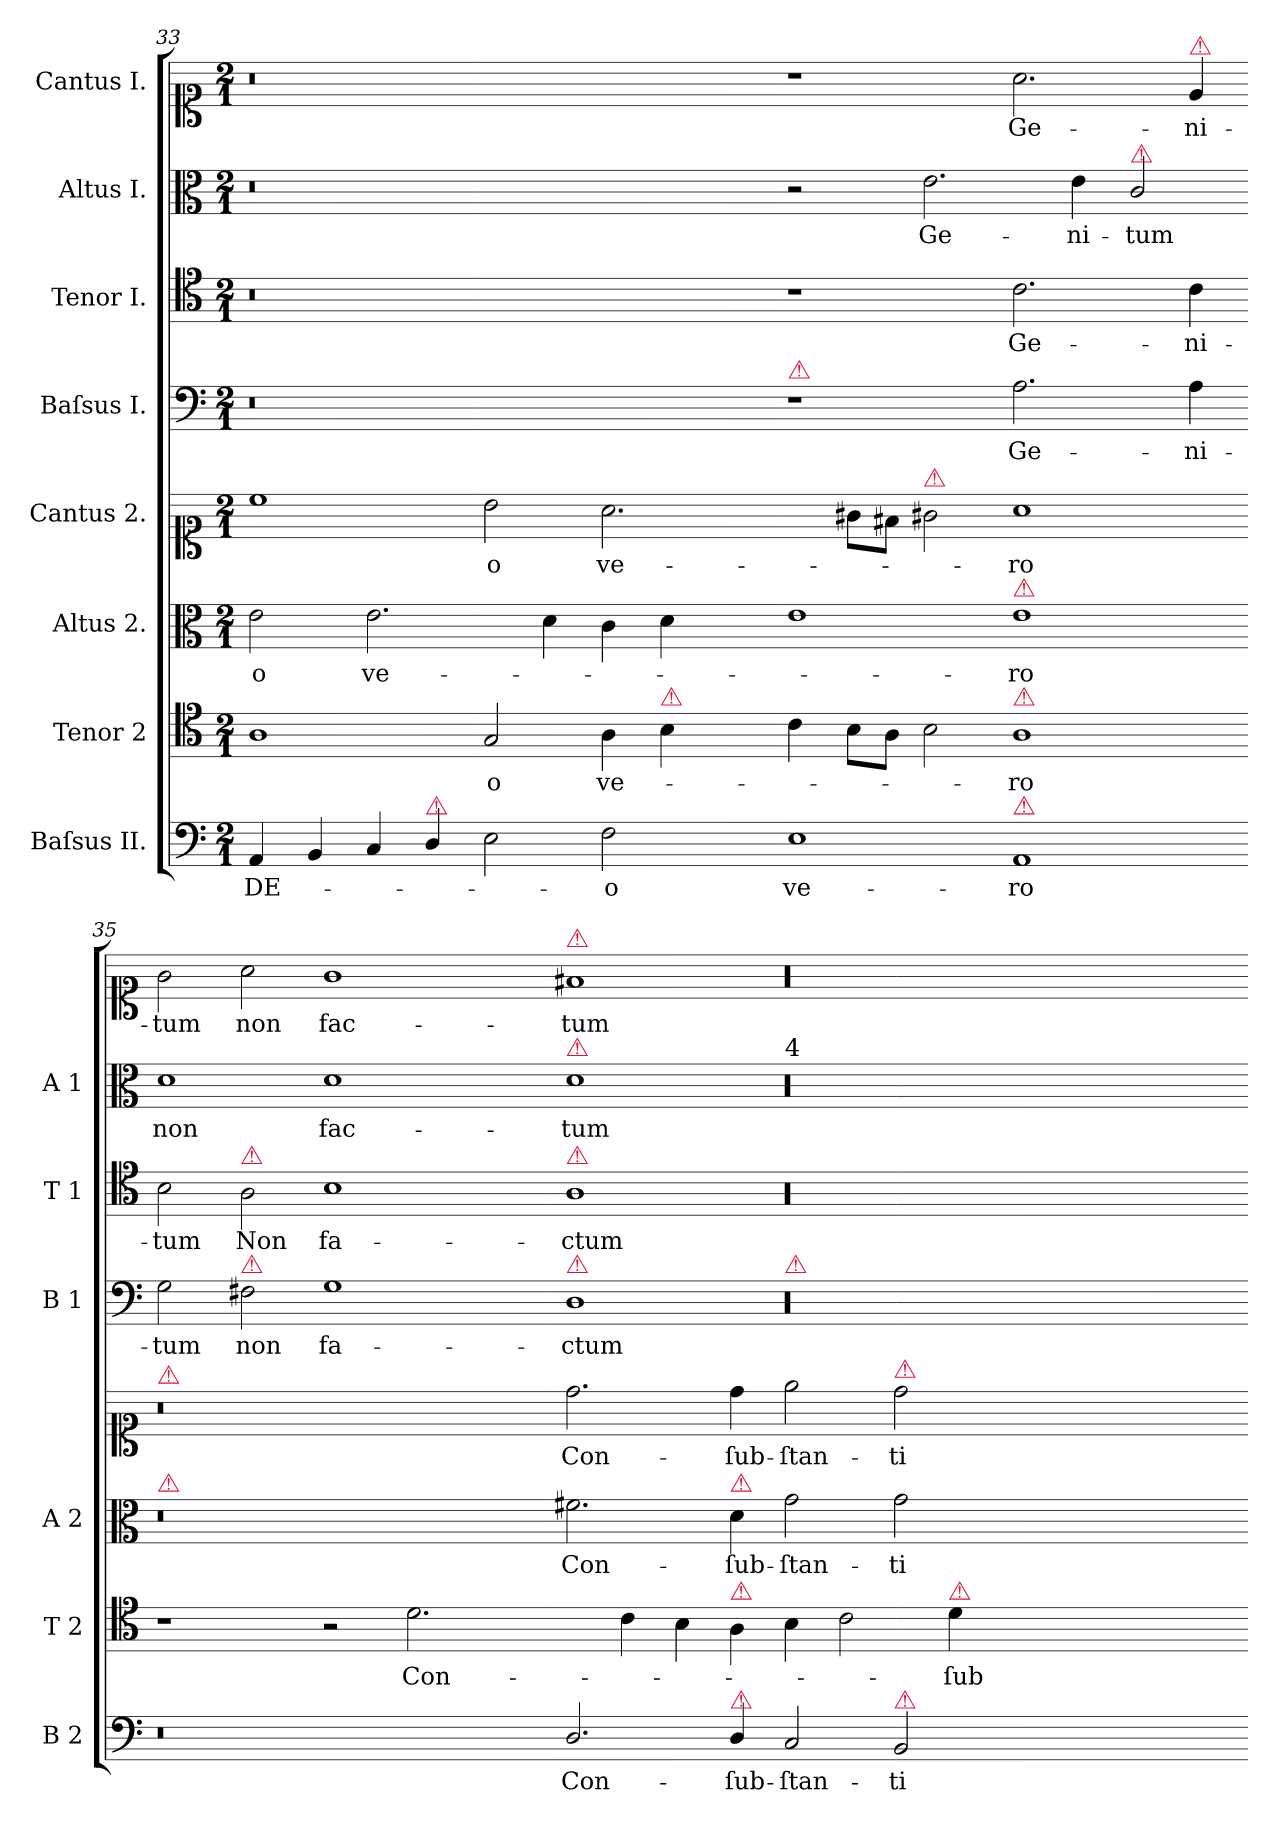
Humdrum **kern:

**kern	**text	**kern	**text	**kern	**text	**kern	**text	**kern	**text	**kern	**text	**kern	**text	**kern	**text
*part8	*part8	*part7	*part7	*part6	*part6	*part5	*part5	*part4	*part4	*part3	*part3	*part2	*part2	*part1	*part1
*staff8	*staff8	*staff7	*staff7	*staff6	*staff6	*staff5	*staff5	*staff4	*staff4	*staff3	*staff3	*staff2	*staff2	*staff1	*staff1
*I"Baſsus II.	*	*I"Tenor 2	*	*I"Altus 2.	*	*I"Cantus 2.	*	*I"Baſsus I.	*	*I"Tenor I.	*	*I"Altus I.	*	*I"Cantus I.	*
*I'B 2	*	*I'T 2	*	*I'A 2	*	*	*	*I'B 1	*	*I'T 1	*	*I'A 1	*	*	*
*clefF4	*	*clefC4	*	*clefC3	*	*clefC1	*	*clefF4	*	*clefC4	*	*clefC3	*	*clefC1	*
*k[]	*	*k[]	*	*k[]	*	*k[]	*	*k[]	*	*k[]	*	*k[]	*	*k[]	*
*a:	*	*a:	*	*a:	*	*a:	*	*a:	*	*a:	*	*a:	*	*a:	*
*M2/1	*	*M2/1	*	*M2/1	*	*M2/1	*	*M2/1	*	*M2/1	*	*M2/1	*	*M2/1	*
=33	=33	=33	=33	=33	=33	=33	=33	=33	=33	=33	=33	=33	=33	=33	=33
4AA/	DE-	1A	.	2e\	-o	1cc	.	0r	.	0r	.	0r	.	0r	.
4BB/	.	.	.	.	.	.	.	.	.	.	.	.	.	.	.
4C/	.	.	.	2.e\	ve-	.	.	.	.	.	.	.	.	.	.
!LO:TX:a:color=crimson:t=⚠	!	!	!	!	!	!	!	!	!	!	!	!	!	!	!
4D/	.	.	.	.	.	.	.	.	.	.	.	.	.	.	.
2E\	.	2G/	-o	.	.	2b\	-o	.	.	.	.	.	.	.	.
.	.	.	.	4d\	.	.	.	.	.	.	.	.	.	.	.
2F\	-o	4A\	ve-	4c\	.	2.a\	ve-	.	.	.	.	.	.	.	.
!	!	!LO:TX:a:color=crimson:t=⚠	!	!	!	!	!	!	!	!	!	!	!	!	!
.	.	4B\	.	4d\	.	.	.	.	.	.	.	.	.	.	.
4ryy	.	4ryy	.	4ryy	.	.	.	4ryy	.	4ryy	.	4ryy	.	4ryy	.
=34-	=34-	=34-	=34-	=34-	=34-	=34-	=34-	=34-	=34-	=34-	=34-	=34-	=34-	=34-	=34-
!	!	!	!	!	!	!	!	!LO:TX:a:color=crimson:t=⚠	!	!	!	!	!	!	!
1E	ve-	4c\	.	1e	.	4ryy	.	1r	.	1r	.	2r	.	1r	.
.	.	8B\L	.	.	.	8g#X\L	.	.	.	.	.	.	.	.	.
.	.	8A\J	.	.	.	8f#X\J	.	.	.	.	.	.	.	.	.
!	!	!	!	!	!	!LO:TX:a:color=crimson:t=⚠	!	!	!	!	!	!	!	!	!
.	.	2B\	.	.	.	2g#X\	.	.	.	.	.	2.e\	Ge-	.	.
!	!	!	!	!LO:TX:a:color=crimson:t=⚠	!	!	!	!	!	!	!	!	!	!	!
!	!	!LO:TX:a:color=crimson:t=⚠	!	!	!	!	!	!	!	!	!	!	!	!	!
!LO:TX:a:color=crimson:t=⚠	!	!	!	!	!	!	!	!	!	!	!	!	!	!	!
1AA	-ro	1A	-ro	1e	-ro	1a	-ro	2.A\	Ge-	2.c\	Ge-	.	.	2.a\	Ge-
.	.	.	.	.	.	.	.	.	.	.	.	4e\	-ni-	.	.
!	!	!	!	!	!	!	!	!	!	!	!	!LO:TX:a:color=crimson:t=⚠	!	!	!
.	.	.	.	.	.	.	.	.	.	.	.	2c/	-tum	.	.
!	!	!	!	!	!	!	!	!	!	!	!	!	!	!LO:TX:a:color=crimson:t=⚠	!
.	.	.	.	.	.	.	.	4A\	-ni-	4c\	-ni-	.	.	4e/	-ni-
=35-	=35-	=35-	=35-	=35-	=35-	=35-	=35-	=35-	=35-	=35-	=35-	=35-	=35-	=35-	=35-
!	!	!	!	!	!	!LO:TX:a:color=crimson:t=⚠	!	!	!	!	!	!	!	!	!
!	!	!	!	!LO:TX:a:color=crimson:t=⚠	!	!	!	!	!	!	!	!	!	!	!
0r	.	1r	.	0r	.	0r	.	2G\	-tum	2B\	-tum	1d	non	2g\	-tum
!	!	!	!	!	!	!	!	!	!	!LO:TX:a:color=crimson:t=⚠	!	!	!	!	!
!	!	!	!	!	!	!	!	!LO:TX:a:color=crimson:t=⚠	!	!	!	!	!	!	!
.	.	.	.	.	.	.	.	2F#X\	non	2A\	Non	.	.	2a\	non
.	.	2r	.	.	.	.	.	1G	fa-	1B	fa-	1d	fac-	1g	fac-
.	.	2.d\	Con-	.	.	.	.	.	.	.	.	.	.	.	.
4ryy	.	.	.	4ryy	.	4ryy	.	4ryy	.	4ryy	.	4ryy	.	4ryy	.
=36-	=36-	=36-	=36-	=36-	=36-	=36-	=36-	=36-	=36-	=36-	=36-	=36-	=36-	=36-	=36-
!	!	!	!	!	!	!	!	!	!	!	!	!	!	!LO:TX:a:color=crimson:t=⚠	!
!	!	!	!	!	!	!	!	!	!	!	!	!LO:TX:a:color=crimson:t=⚠	!	!	!
!	!	!	!	!	!	!	!	!	!	!LO:TX:a:color=crimson:t=⚠	!	!	!	!	!
!	!	!	!	!	!	!	!	!LO:TX:a:color=crimson:t=⚠	!	!	!	!	!	!	!
2.D/	Con-	4ryy	.	2.f#X\	Con-	2.dd\	Con-	1D	-ctum	1A	-ctum	1d	-tum	1f#X	-tum
.	.	4c\	.	.	.	.	.	.	.	.	.	.	.	.	.
.	.	4B\	.	.	.	.	.	.	.	.	.	.	.	.	.
!	!	!	!	!LO:TX:a:color=crimson:t=⚠	!	!	!	!	!	!	!	!	!	!	!
!	!	!LO:TX:a:color=crimson:t=⚠	!	!	!	!	!	!	!	!	!	!	!	!	!
!LO:TX:a:color=crimson:t=⚠	!	!	!	!	!	!	!	!	!	!	!	!	!	!	!
4D/	-ſub-	4A\	.	4d\	-ſub-	4dd\	-ſub-	.	.	.	.	.	.	.	.
!	!	!	!	!	!	!	!	!	!	!	!	!LO:TX:a:t=4	!	!	!
!	!	!	!	!	!	!	!	!LO:TX:a:color=crimson:t=⚠	!	!	!	!	!	!	!
2C/	-ſtan-	4B\	.	2g\	-ſtan-	2ee\	-ſtan-	00r	.	00r	.	00r	.	00r	.
.	.	2c\	.	.	.	.	.	.	.	.	.	.	.	.	.
!	!	!	!	!	!	!LO:TX:a:color=crimson:t=⚠	!	!	!	!	!	!	!	!	!
!LO:TX:a:color=crimson:t=⚠	!	!	!	!	!	!	!	!	!	!	!	!	!	!	!
2BB/	-ti-	.	.	2g\	-ti-	2dd\	-ti-	.	.	.	.	.	.	.	.
!	!	!LO:TX:a:color=crimson:t=⚠	!	!	!	!	!	!	!	!	!	!	!	!	!
.	.	4d\	-ſub-	.	.	.	.	.	.	.	.	.	.	.	.
0.ryy	.	0.ryy	.	0.ryy	.	0.ryy	.	.	.	.	.	.	.	.	.
=-	=-	=-	=-	=-	=-	=-	=-	=-	=-	=-	=-	=-	=-	=-	=-
*-	*-	*-	*-	*-	*-	*-	*-	*-	*-	*-	*-	*-	*-	*-	*-
